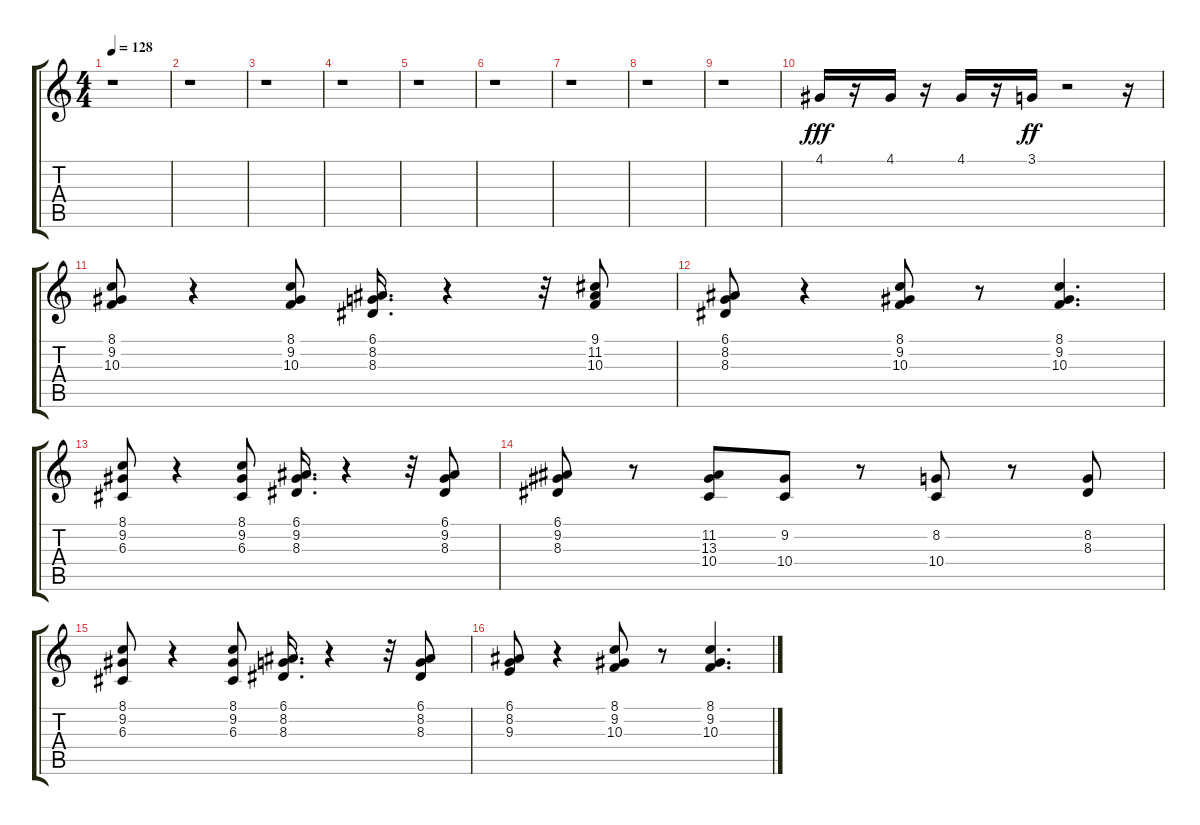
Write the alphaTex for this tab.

\track "" {instrument lead2sawtooth}
\staff {score tabs}
\tuning (E4 B3 G3 D3 A2 E2) {hide}
\ts (4 4)
\tempo 128
\clef g2
\ks c
r.1{dy fff} |
r.1 |
r.1 |
r.1 |
r.1 |
r.1 |
r.1 |
r.1 |
r.1 |
4.1.16 r.16 4.1.16 r.16 4.1.16 r.16 3.1.16{dy ff} r.2 r.16 |
(8.1 9.2 10.3).8 r.4 (8.1 9.2 10.3).8 (6.1 8.2 8.3).16{d} r.4 r.32 (9.1 11.2 10.3).8 |
(6.1 8.2 8.3).8 r.4 (8.1 9.2 10.3).8 r.8 (8.1 9.2 10.3).4{d} |
(8.1 9.2 6.3).8 r.4 (8.1 9.2 6.3).8 (6.1 9.2 8.3).16{d} r.4 r.32 (6.1 9.2 8.3).8 |
(6.1 9.2 8.3).8 r.8 (11.2 13.3 10.4).8 (9.2 10.4).8 r.8 (8.2 10.4).8 r.8 (8.2 8.3).8 |
(8.1 9.2 6.3).8 r.4 (8.1 9.2 6.3).8 (6.1 8.2 8.3).16{d} r.4 r.32 (6.1 8.2 8.3).8 |
(6.1 8.2 9.3).8 r.4 (8.1 9.2 10.3).8 r.8 (8.1 9.2 10.3).4{d}
